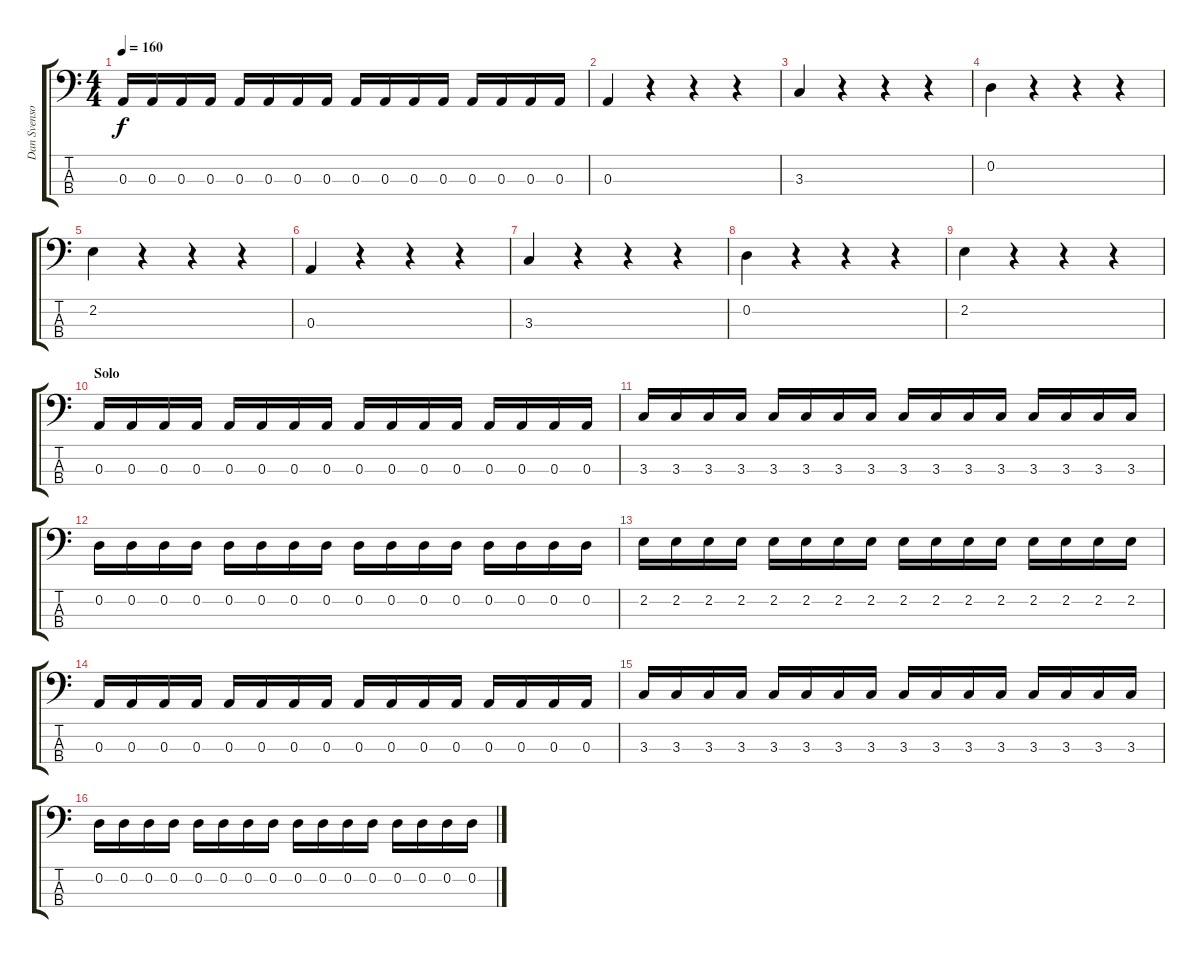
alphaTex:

\track ("Dan Svenson" "Dan Svenso") {instrument electricbasspick}
\staff {score tabs}
\tuning (G2 D2 A1 E1) {hide}
\ts (4 4)
\tempo 160
\clef f4
\ks c
0.3.16{dy f} 0.3.16 0.3.16 0.3.16 0.3.16 0.3.16 0.3.16 0.3.16 0.3.16 0.3.16 0.3.16 0.3.16 0.3.16 0.3.16 0.3.16 0.3.16 |
0.3.4 r.4 r.4 r.4 |
3.3.4 r.4 r.4 r.4 |
0.2.4 r.4 r.4 r.4 |
2.2.4 r.4 r.4 r.4 |
0.3.4 r.4 r.4 r.4 |
3.3.4 r.4 r.4 r.4 |
0.2.4 r.4 r.4 r.4 |
2.2.4 r.4 r.4 r.4 |
\section ("" "Solo")
0.3.16 0.3.16 0.3.16 0.3.16 0.3.16 0.3.16 0.3.16 0.3.16 0.3.16 0.3.16 0.3.16 0.3.16 0.3.16 0.3.16 0.3.16 0.3.16 |
3.3.16 3.3.16 3.3.16 3.3.16 3.3.16 3.3.16 3.3.16 3.3.16 3.3.16 3.3.16 3.3.16 3.3.16 3.3.16 3.3.16 3.3.16 3.3.16 |
0.2.16 0.2.16 0.2.16 0.2.16 0.2.16 0.2.16 0.2.16 0.2.16 0.2.16 0.2.16 0.2.16 0.2.16 0.2.16 0.2.16 0.2.16 0.2.16 |
2.2.16 2.2.16 2.2.16 2.2.16 2.2.16 2.2.16 2.2.16 2.2.16 2.2.16 2.2.16 2.2.16 2.2.16 2.2.16 2.2.16 2.2.16 2.2.16 |
0.3.16 0.3.16 0.3.16 0.3.16 0.3.16 0.3.16 0.3.16 0.3.16 0.3.16 0.3.16 0.3.16 0.3.16 0.3.16 0.3.16 0.3.16 0.3.16 |
3.3.16 3.3.16 3.3.16 3.3.16 3.3.16 3.3.16 3.3.16 3.3.16 3.3.16 3.3.16 3.3.16 3.3.16 3.3.16 3.3.16 3.3.16 3.3.16 |
0.2.16 0.2.16 0.2.16 0.2.16 0.2.16 0.2.16 0.2.16 0.2.16 0.2.16 0.2.16 0.2.16 0.2.16 0.2.16 0.2.16 0.2.16 0.2.16
